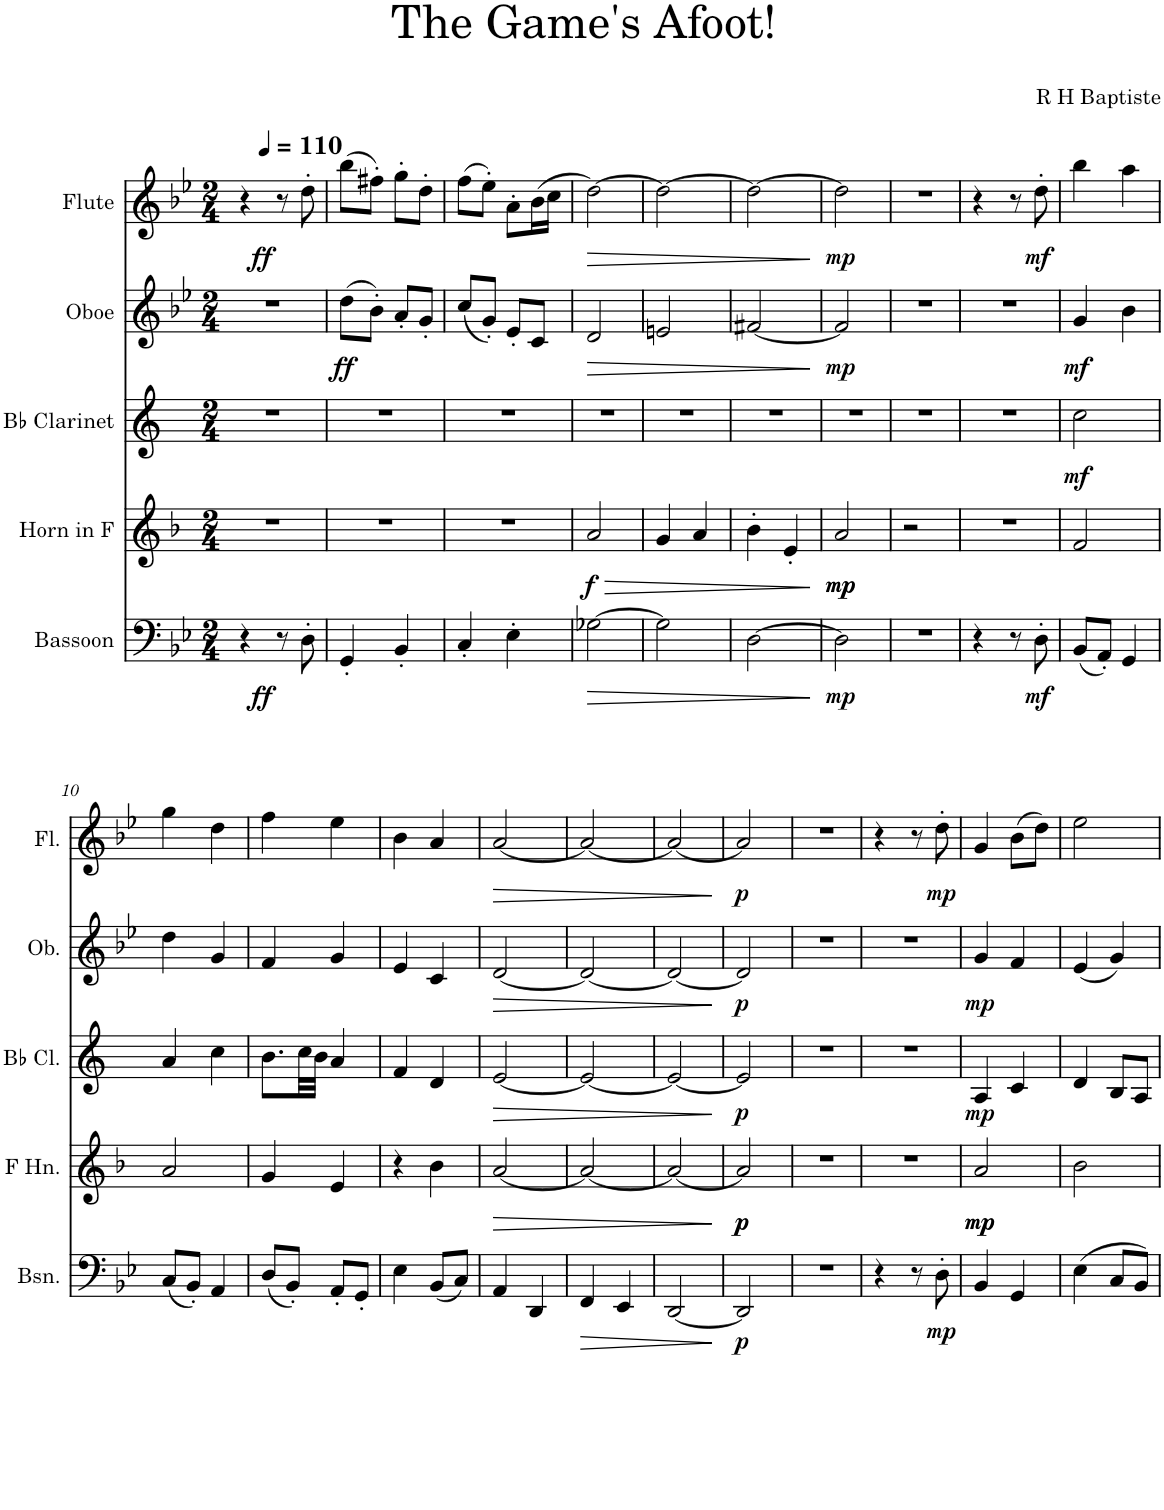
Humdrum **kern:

**kern	**dynam	**kern	**dynam	**kern	**dynam	**kern	**dynam	**kern	**dynam
*part5	*part5	*part4	*part4	*part3	*part3	*part2	*part2	*part1	*part1
*staff5	*staff5	*staff4	*staff4	*staff3	*staff3	*staff2	*staff2	*staff1	*staff1
*I"Bassoon	*	*I"Horn in F	*	*I"Bb Clarinet	*	*I"Oboe	*	*I"Flute	*
*I'Bsn.	*	*	*	*I'Bb Cl.	*	*I'Ob.	*	*I'Fl.	*
*clefF4	*	*clefG2	*	*clefG2	*	*clefG2	*	*clefG2	*
*	*	*Trd4c7	*	*Trd1c2	*	*	*	*	*
*k[b-e-]	*	*k[b-]	*	*k[]	*	*k[b-e-]	*	*k[b-e-]	*
*M2/4	*	*M2/4	*	*M2/4	*	*M2/4	*	*M2/4	*
=	=	=	=	=	=	=	=	=	=
*^	*	*	*	*	*	*	*	*^	*
4r	8ryy	.	2r	.	2r	.	2r	.	4r	8ryy	.
*	*	*	*	*	*	*	*	*	*MM110	*	*
!	!	!LO:DY:b	!	!	!	!	!	!	!	!	!LO:DY:b
.	4.ryy	ff	.	.	.	.	.	.	.	4.ryy	ff
8r	.	.	.	.	.	.	.	.	8r	.	.
8D'\	.	.	.	.	.	.	.	.	8dd'\	.	.
=1	=1	=1	=1	=1	=1	=1	=1	=1	=1	=1	=1
!	!	!	!	!	!	!	!	!LO:DY:b	!	!	!
*v	*v	*	*	*	*	*	*	*	*v	*v	*
4GG'/	.	2r	.	2r	.	(8dd\L	ff	(8bb-\L	.
.	.	.	.	.	.	8b-'\J)	.	8ff#X'\J)	.
4BB-'/	.	.	.	.	.	8a'/L	.	8gg'\L	.
.	.	.	.	.	.	8g'/J	.	8dd'\J	.
=2	=2	=2	=2	=2	=2	=2	=2	=2	=2
4C'/	.	2r	.	2r	.	(8cc/L	.	(8ff\L	.
.	.	.	.	.	.	8g'/J)	.	8ee-'\J)	.
4E-'\	.	.	.	.	.	8e-'/L	.	8a'\L	.
.	.	.	.	.	.	8c/J	.	(16b-\L	.
.	.	.	.	.	.	.	.	16cc\JJ	.
=3	=3	=3	=3	=3	=3	=3	=3	=3	=3
!	!LO:HP:b	!	!LO:HP:b	!	!	!	!LO:HP:b	!	!LO:HP:b
!	!	!	!LO:DY:n=1:b	!	!	!	!	!	!
[2G-X\	>	2a/	> f	2r	.	2d/	>	[2dd\)	>
=4	=4	=4	=4	=4	=4	=4	=4	=4	=4
2G-\]	.	4g/	.	2r	.	2en/	.	2dd\_	.
.	.	4a/	.	.	.	.	.	.	.
=5	=5	=5	=5	=5	=5	=5	=5	=5	=5
[2D\	.	4b-'\	.	2r	.	[2f#X/	.	2dd\_	.
.	.	4e'/	.	.	.	.	.	.	.
.	]	.	]	.	.	.	]	.	]
=6	=6	=6	=6	=6	=6	=6	=6	=6	=6
!	!LO:DY:b	!	!LO:DY:b	!	!	!	!	!	!
!	!	!	!LO:DY:n=1:b	!	!	!	!LO:DY:b	!	!LO:DY:b
2D\]	mp	2a/	mp mp	2r	.	2f#/]	mp	2dd\]	mp
=7	=7	=7	=7	=7	=7	=7	=7	=7	=7
2r	.	2r	.	2r	.	2r	.	2r	.
=8	=8	=8	=8	=8	=8	=8	=8	=8	=8
4r	.	2r	.	2r	.	2r	.	4r	.
8r	.	.	.	.	.	.	.	8r	.
!	!LO:DY:b	!	!	!	!	!	!	!	!LO:DY:b
8D'\	mf	.	.	.	.	.	.	8dd'\	mf
=9	=9	=9	=9	=9	=9	=9	=9	=9	=9
!	!	!	!	!	!LO:DY:b	!	!LO:DY:b	!	!
(8BB-/L	.	2f/	.	2cc\	mf	4g/	mf	4bb-\	.
8AA'/J)	.	.	.	.	.	.	.	.	.
4GG/	.	.	.	.	.	4b-\	.	4aa\	.
!!LO:LB:g=z
=10	=10	=10	=10	=10	=10	=10	=10	=10	=10
(8C/L	.	2a/	.	4a/	.	4dd\	.	4gg\	.
8BB-'/J)	.	.	.	.	.	.	.	.	.
4AA/	.	.	.	4cc\	.	4g/	.	4dd\	.
=11	=11	=11	=11	=11	=11	=11	=11	=11	=11
(8D/L	.	4g/	.	8.b\L	.	4f/	.	4ff\	.
8BB-'/J)	.	.	.	.	.	.	.	.	.
.	.	.	.	32cc\LL	.	.	.	.	.
.	.	.	.	32b\JJJ	.	.	.	.	.
8AA'/L	.	4e/	.	4a/	.	4g/	.	4ee-\	.
8GG'/J	.	.	.	.	.	.	.	.	.
=12	=12	=12	=12	=12	=12	=12	=12	=12	=12
4E-\	.	4r	.	4f/	.	4e-/	.	4b-\	.
(8BB-/L	.	4b-\	.	4d/	.	4c/	.	4a/	.
8C/J)	.	.	.	.	.	.	.	.	.
=13	=13	=13	=13	=13	=13	=13	=13	=13	=13
!	!	!	!LO:HP:b	!	!LO:HP:b	!	!LO:HP:b	!	!LO:HP:b
4AA/	.	[2a/	>	[2e/	>	[2d/	>	[2a/	>
4DD/	.	.	.	.	.	.	.	.	.
=14	=14	=14	=14	=14	=14	=14	=14	=14	=14
!	!LO:HP:b	!	!	!	!	!	!	!	!
4FF/	>	2a/_	.	2e/_	.	2d/_	.	2a/_	.
4EE-/	.	.	.	.	.	.	.	.	.
=15	=15	=15	=15	=15	=15	=15	=15	=15	=15
[2DD/	.	2a/_	.	2e/_	.	2d/_	.	2a/_	.
.	]	.	]	.	]	.	]	.	]
=16	=16	=16	=16	=16	=16	=16	=16	=16	=16
!	!LO:DY:b	!	!LO:DY:b	!	!	!	!	!	!
!	!	!	!LO:DY:n=1:b	!	!LO:DY:b	!	!LO:DY:b	!	!LO:DY:b
2DD/]	p	2a/]	p p	2e/]	p	2d/]	p	2a/]	p
=17	=17	=17	=17	=17	=17	=17	=17	=17	=17
2r	.	2r	.	2r	.	2r	.	2r	.
=18	=18	=18	=18	=18	=18	=18	=18	=18	=18
4r	.	2r	.	2r	.	2r	.	4r	.
8r	.	.	.	.	.	.	.	8r	.
!	!LO:DY:b	!	!	!	!	!	!	!	!LO:DY:b
8D'\	mp	.	.	.	.	.	.	8dd'\	mp
=19	=19	=19	=19	=19	=19	=19	=19	=19	=19
!	!	!	!LO:DY:b	!	!	!	!	!	!
!	!	!	!LO:DY:n=1:b	!	!LO:DY:b	!	!LO:DY:b	!	!
4BB-/	.	2a/	mp mp	4A/	mp	4g/	mp	4g/	.
4GG/	.	.	.	4c/	.	4f/	.	(8b-\L	.
.	.	.	.	.	.	.	.	8dd\J)	.
=20	=20	=20	=20	=20	=20	=20	=20	=20	=20
(4E-\	.	2b-\	.	4d/	.	(4e-/	.	2ee-\	.
8C/L	.	.	.	8B/L	.	4g/)	.	.	.
8BB-/J)	.	.	.	8A/J	.	.	.	.	.
=	=	=	=	=	=	=	=	=	=
*-	*-	*-	*-	*-	*-	*-	*-	*-	*-
